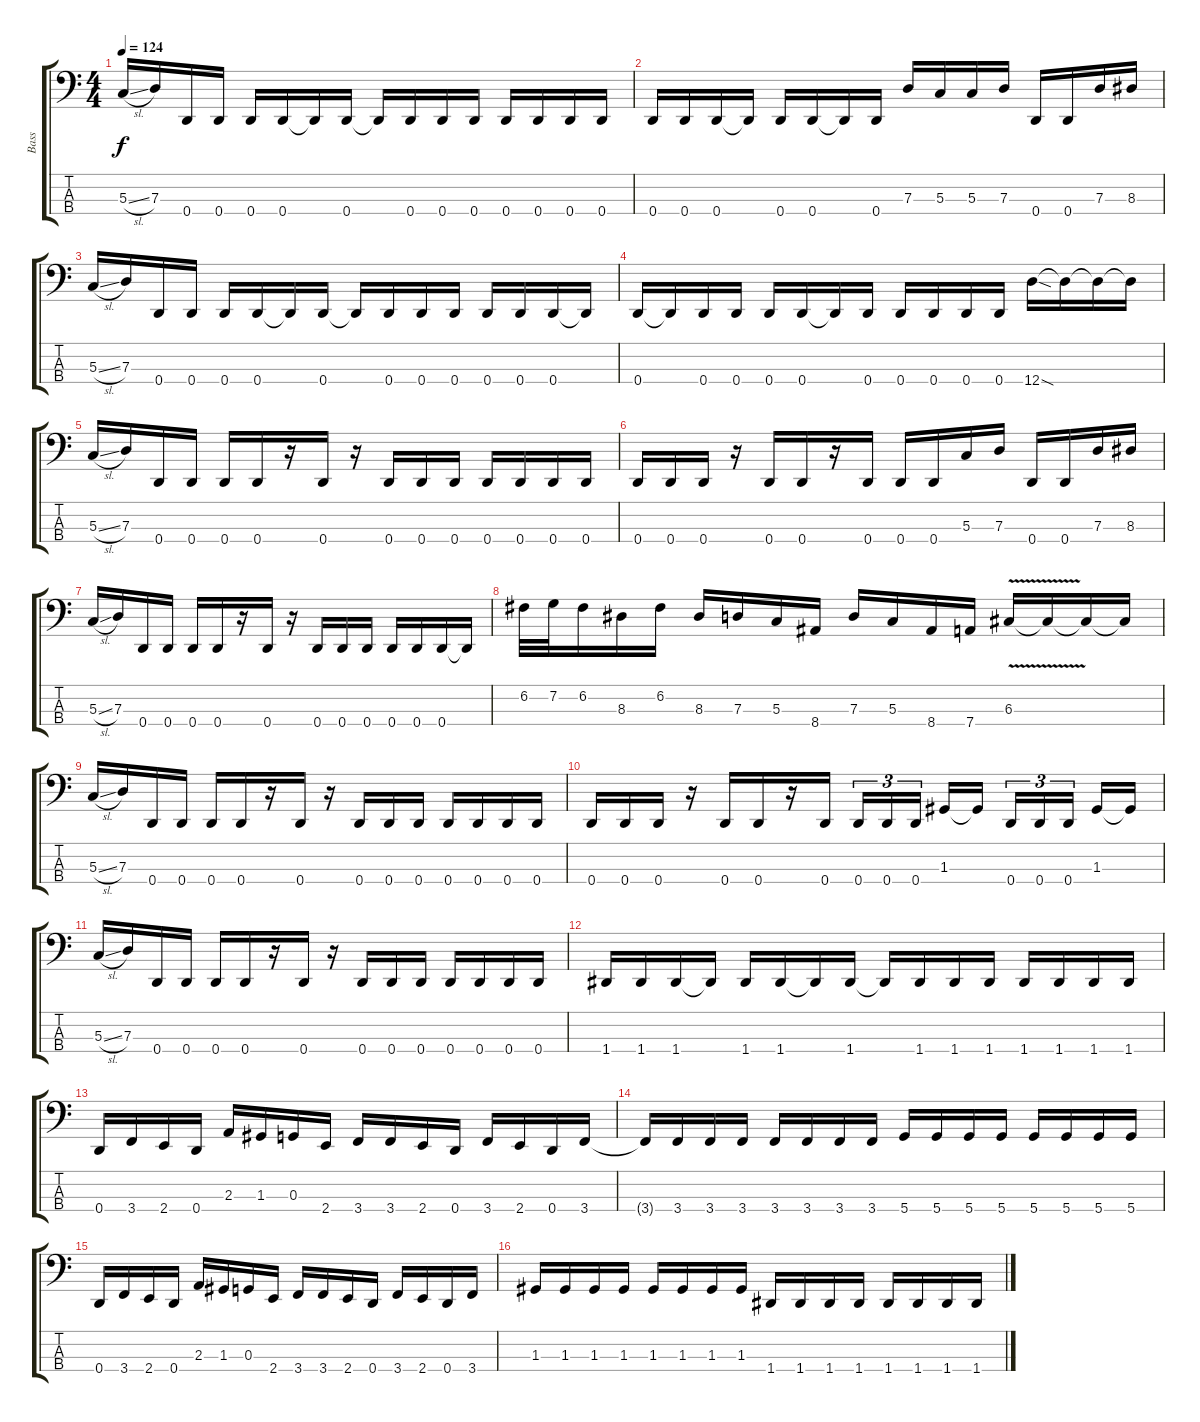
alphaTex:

\track ("Bass" "Bass") {instrument electricbassfinger}
\staff {score tabs}
\tuning (F2 C2 G1 D1) {hide}
\ts (4 4)
\tempo 124
\clef f4
\ks c
5.3{sl}.16{dy f instrument electricbassfinger} 7.3.16 0.4.16 0.4.16 0.4.16 0.4.16 0.4{t}.16 0.4.16 0.4{t}.16 0.4.16 0.4.16 0.4.16 0.4.16 0.4.16 0.4.16 0.4.16 |
0.4.16 0.4.16 0.4.16 0.4{t}.16 0.4.16 0.4.16 0.4{t}.16 0.4.16 7.3.16 5.3.16 5.3.16 7.3.16 0.4.16 0.4.16 7.3.16 8.3.16 |
5.3{sl}.16 7.3.16 0.4.16 0.4.16 0.4.16 0.4.16 0.4{t}.16 0.4.16 0.4{t}.16 0.4.16 0.4.16 0.4.16 0.4.16 0.4.16 0.4.16 0.4{t}.16 |
0.4.16 0.4{t}.16 0.4.16 0.4.16 0.4.16 0.4.16 0.4{t}.16 0.4.16 0.4.16 0.4.16 0.4.16 0.4.16 12.4{sod}.16 12.4{t}.16 12.4{t}.16 12.4{t}.16 |
5.3{sl}.16 7.3.16 0.4.16 0.4.16 0.4.16 0.4.16 r.16 0.4.16 r.16 0.4.16 0.4.16 0.4.16 0.4.16 0.4.16 0.4.16 0.4.16 |
0.4.16 0.4.16 0.4.16 r.16 0.4.16 0.4.16 r.16 0.4.16 0.4.16 0.4.16 5.3.16 7.3.16 0.4.16 0.4.16 7.3.16 8.3.16 |
5.3{sl}.16 7.3.16 0.4.16 0.4.16 0.4.16 0.4.16 r.16 0.4.16 r.16 0.4.16 0.4.16 0.4.16 0.4.16 0.4.16 0.4.16 0.4{t}.16 |
6.2.32 7.2.32 6.2.16 8.3.16 6.2.16 8.3.16 7.3.16 5.3.16 8.4.16 7.3.16 5.3.16 8.4.16 7.4.16 6.3{v}.16 6.3{t}.16 6.3{t}.16 6.3{t}.16 |
5.3{sl}.16 7.3.16 0.4.16 0.4.16 0.4.16 0.4.16 r.16 0.4.16 r.16 0.4.16 0.4.16 0.4.16 0.4.16 0.4.16 0.4.16 0.4.16 |
0.4.16 0.4.16 0.4.16 r.16 0.4.16 0.4.16 r.16 0.4.16 0.4.16{tu (3 2)} 0.4.16{tu (3 2)} 0.4.16{tu (3 2)} 1.3.16 1.3{t}.16 0.4.16{tu (3 2)} 0.4.16{tu (3 2)} 0.4.16{tu (3 2)} 1.3.16 1.3{t}.16 |
5.3{sl}.16 7.3.16 0.4.16 0.4.16 0.4.16 0.4.16 r.16 0.4.16 r.16 0.4.16 0.4.16 0.4.16 0.4.16 0.4.16 0.4.16 0.4.16 |
1.4.16 1.4.16 1.4.16 1.4{t}.16 1.4.16 1.4.16 1.4{t}.16 1.4.16 1.4{t}.16 1.4.16 1.4.16 1.4.16 1.4.16 1.4.16 1.4.16 1.4.16 |
0.4.16 3.4.16 2.4.16 0.4.16 2.3.16 1.3.16 0.3.16 2.4.16 3.4.16 3.4.16 2.4.16 0.4.16 3.4.16 2.4.16 0.4.16 3.4.16 |
3.4{t}.16 3.4.16 3.4.16 3.4.16 3.4.16 3.4.16 3.4.16 3.4.16 5.4.16 5.4.16 5.4.16 5.4.16 5.4.16 5.4.16 5.4.16 5.4.16 |
0.4.16 3.4.16 2.4.16 0.4.16 2.3.16 1.3.16 0.3.16 2.4.16 3.4.16 3.4.16 2.4.16 0.4.16 3.4.16 2.4.16 0.4.16 3.4.16 |
1.3.16 1.3.16 1.3.16 1.3.16 1.3.16 1.3.16 1.3.16 1.3.16 1.4.16 1.4.16 1.4.16 1.4.16 1.4.16 1.4.16 1.4.16 1.4.16
